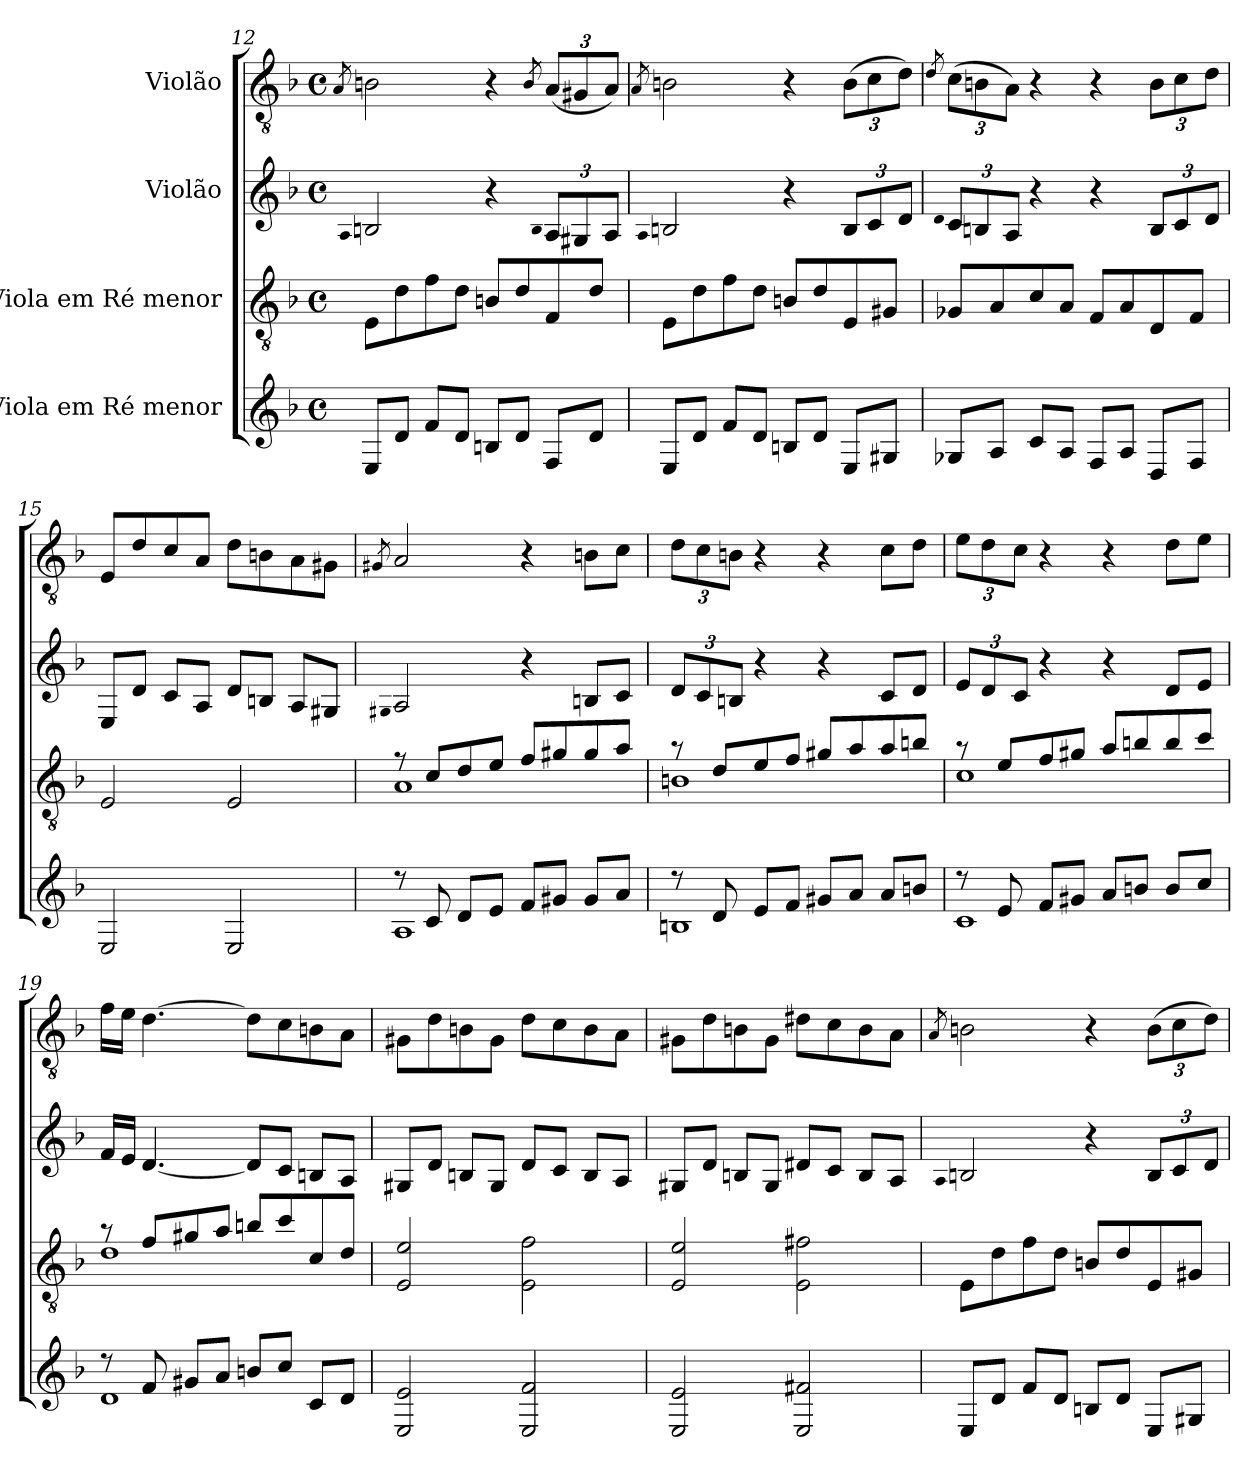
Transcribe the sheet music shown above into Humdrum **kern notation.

**kern	**kern	**kern	**kern
*part4	*part3	*part2	*part1
*staff4	*staff3	*staff2	*staff1
*I"Viola em Ré menor	*I"Viola em Ré menor	*I"Violão	*I"Violão
*	*clefGv2	*	*clefGv2
*k[b-]	*k[b-]	*k[b-]	*k[b-]
*M4/4	*M4/4	*M4/4	*M4/4
*met(c)	*met(c)	*met(c)	*met(c)
=12	=12	=12	=12
.	.	qA	8qA/
8EL	8E\L	2B	2Bn\
8dJ	8d\	.	.
8fL	8f\	.	.
8dJ	8d\J	.	.
8BnL	8Bn/L	4r	4r
8dJ	8d/	.	.
.	.	qB	8qB/
*	*	*Xbrackettup	*Xbrackettup
8FL	8F/	12AL	(<12A/L
.	.	12G#	12G#X/
8dJ	8d/J	.	.
.	.	12AJ	12A/J)
=13	=13	=13	=13
.	.	qA	8qA/
8EL	8E\L	2B	2Bn\
8dJ	8d\	.	.
8fL	8f\	.	.
8dJ	8d\J	.	.
8BnL	8Bn/L	4r	4r
8dJ	8d/	.	.
8EL	8E/	12BL	(>12B\L
.	.	12c	12c\
8G#XJ	8G#X/J	.	.
.	.	12dJ	12d\J)
=14	=14	=14	=14
.	.	qd	8qd/
8G-L	8G-X/L	12cL	(>12c\L
.	.	12B	12Bn\
8AJ	8A/	.	.
.	.	12AJ	12A\J)
8cL	8c/	4r	4r
8AJ	8A/J	.	.
8FL	8F/L	4r	4r
8AJ	8A/	.	.
8DL	8D/	12BL	12B\L
.	.	12c	12c\
8FJ	8F/J	.	.
.	.	12dJ	12d\J
!!LO:LB:g=z
=15	=15	=15	=15
2E	2E/	8EL	8E/L
.	.	8dJ	8d/
.	.	8cL	8c/
.	.	8AJ	8A/J
2E	2E/	8dL	8d\L
.	.	8BJ	8Bn\
.	.	8AL	8A\
.	.	8G#J	8G#X\J
=16	=16	=16	=16
.	.	qG#	8qG#X/
*^	*^	*	*
8r	1A	8r	1A	2A	2A/
8c	.	8c/L	.	.	.
8dL	.	8d/	.	.	.
8eJ	.	8e/J	.	.	.
8fL	.	8f/L	.	4r	4r
8g#XJ	.	8g#X/	.	.	.
8g#L	.	8g#/	.	8BL	8Bn\L
8aJ	.	8a/J	.	8cJ	8c\J
=17	=17	=17	=17	=17	=17
8r	1Bn	8r	1Bn	12dL	12d\L
.	.	.	.	12c	12c\
8d	.	8d/L	.	.	.
.	.	.	.	12BJ	12Bn\J
8eL	.	8e/	.	4r	4r
8fJ	.	8f/J	.	.	.
8g#XL	.	8g#X/L	.	4r	4r
8aJ	.	8a/	.	.	.
8aL	.	8a/	.	8cL	8c\L
8bnJ	.	8bn/J	.	8dJ	8d\J
=18	=18	=18	=18	=18	=18
8r	1c	8r	1c	12eL	12e\L
.	.	.	.	12d	12d\
8e	.	8e/L	.	.	.
.	.	.	.	12cJ	12c\J
8fL	.	8f/	.	4r	4r
8g#XJ	.	8g#X/J	.	.	.
8aL	.	8a/L	.	4r	4r
8bnJ	.	8bn/	.	.	.
8bL	.	8b/	.	8dL	8d\L
8ccJ	.	8cc/J	.	8eJ	8e\J
!!LO:LB:g=z
=19	=19	=19	=19	=19	=19
8r	1d	8r	1d	16fLL	16f\LL
.	.	.	.	16eJJ	16e\JJ
8f	.	8f/L	.	[4.d	[4.d\
8g#XL	.	8g#X/	.	.	.
8aJ	.	8a/J	.	.	.
8bnL	.	8bn/L	.	8dL]	8d\L]
8ccJ	.	8cc/	.	8cJ	8c\
8cL	.	8c/	.	8BL	8Bn\
8dJ	.	8d/J	.	8AJ	8A\J
*v	*v	*	*	*	*
*	*v	*v	*	*
=20	=20	=20	=20
2E 2e	2E/ 2e/	8G#L	8G#X\L
.	.	8dJ	8d\
.	.	8BL	8Bn\
.	.	8G#J	8G#\J
2E 2f	2E\ 2f\	8dL	8d\L
.	.	8cJ	8c\
.	.	8BL	8B\
.	.	8AJ	8A\J
=21	=21	=21	=21
2E 2e	2E/ 2e/	8G#L	8G#X\L
.	.	8dJ	8d\
.	.	8BL	8Bn\
.	.	8G#J	8G#\J
2E 2f#X	2E\ 2f#X\	8d#L	8d#X\L
.	.	8cJ	8c\
.	.	8BL	8B\
.	.	8AJ	8A\J
=22	=22	=22	=22
.	.	qA	8qA/
8EL	8E\L	2B	2Bn\
8dJ	8d\	.	.
8fL	8f\	.	.
8dJ	8d\J	.	.
8BnL	8Bn/L	4r	4r
8dJ	8d/	.	.
8EL	8E/	12BL	(>12B\L
.	.	12c	12c\
8G#XJ	8G#X/J	.	.
.	.	12dJ	12d\J)
=	=	=	=
*-	*-	*-	*-
